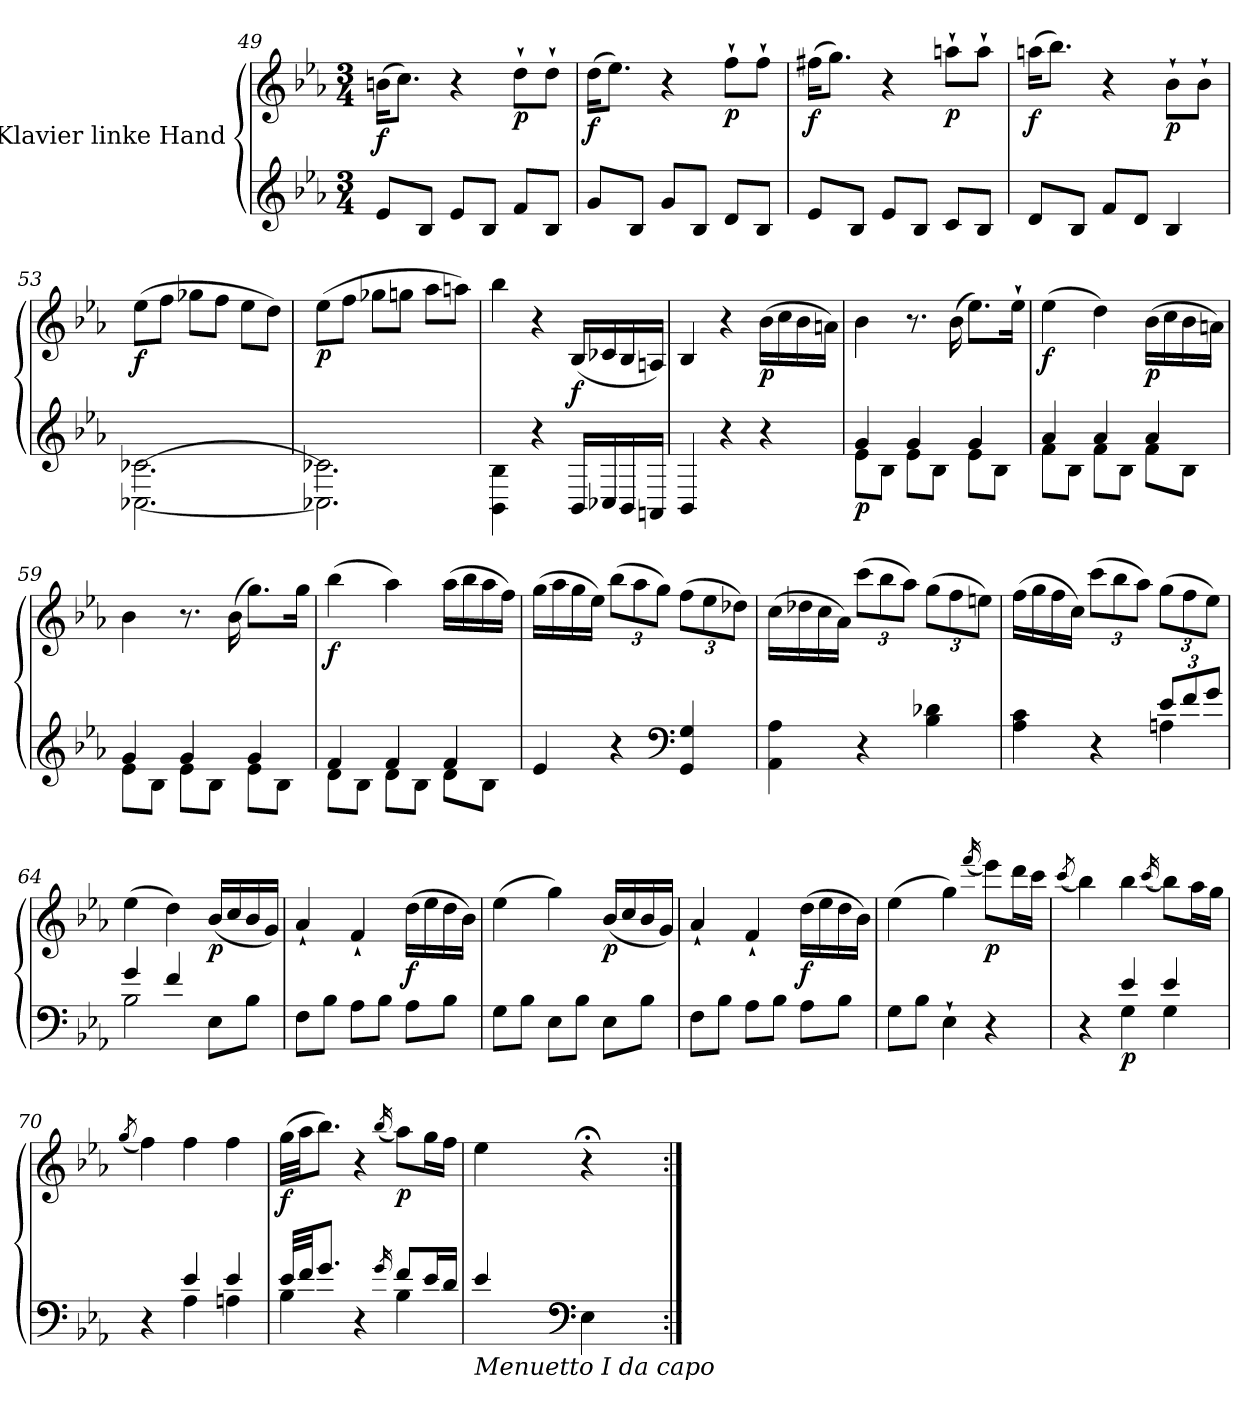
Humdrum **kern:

**kern	**kern	**dynam
*part1	*part1	*part1
*staff2	*staff1	*staff1/2
*I"Klavier linke Hand	*	*
*clefG2	*clefG2	*
*k[b-e-a-]	*k[b-e-a-]	*
*M3/4	*M3/4	*
=49	=49	=49
!	!	!LO:DY:b
8e-/L	(>16bn\KL	f
.	8.cc\J)	.
8B-/J	.	.
8e-/L	4r	.
8B-/J	.	.
!	!	!LO:DY:b
8f/L	8dd`\L	p
8B-/J	8dd`\J	.
=50	=50	=50
!	!	!LO:DY:b
8g/L	(>16dd\KL	f
.	8.ee-\J)	.
8B-/J	.	.
8g/L	4r	.
8B-/J	.	.
!	!	!LO:DY:b
8d/L	8ff`\L	p
8B-/J	8ff`\J	.
=51	=51	=51
!	!	!LO:DY:b
8e-/L	(>16ff#X\KL	f
.	8.gg\J)	.
8B-/J	.	.
8e-/L	4r	.
8B-/J	.	.
!	!	!LO:DY:b
8c/L	8aan`\L	p
8B-/J	8aa`\J	.
=52	=52	=52
!	!	!LO:DY:b
8d/L	(>16aan\KL	f
.	8.bb-\J)	.
8B-/J	.	.
8f/L	4r	.
8d/J	.	.
!	!	!LO:DY:b
4B-/	8b-`\L	p
.	8b-`\J	.
=53	=53	=53
*^	*	*
!	!	!	!LO:DY:b
[2.c-X\	[2.C-X\	(>8ee-\L	f
.	.	8ff\J	.
.	.	8gg-X\L	.
.	.	8ff\J	.
.	.	8ee-\L	.
.	.	8dd\J)	.
=54	=54	=54	=54
!	!	!	!LO:DY:b
2.c-X\]	2.C-X\]	(>8ee-\L	p
.	.	8ff\J	.
.	.	8gg-X\L	.
.	.	8ggn\J	.
.	.	8aa-\L	.
.	.	8aan\J)	.
*v	*v	*	*
=55	=55	=55
4BB-\ 4B-\	4bb-\	.
4r	4r	.
!	!	!LO:DY:b
16BB-/LL	(<16B-/LL	f
16C-X/	16c-X/	.
16BB-/	16B-/	.
16AAn/JJ	16An/JJ)	.
=56	=56	=56
4BB-/	4B-/	.
4r	4r	.
!	!	!LO:DY:b
4r	(>16b-\LL	p
.	16cc\	.
.	16b-\	.
.	16an\JJ)	.
=57	=57	=57
*^	*	*
!	!	!	!LO:DY:b=2
4g/	8e-\L	4b-\	p
.	8B-\J	.	.
4g/	8e-\L	8.r	.
.	8B-\J	.	.
.	.	(>16b-\	.
4g/	8e-\L	8.ee-\L)	.
.	8B-\J	.	.
.	.	16ee-`\Jk	.
=58	=58	=58	=58
!	!	!	!LO:DY:b
4a-/	8f\L	(>4ee-\	f
.	8B-\J	.	.
4a-/	8f\L	4dd\)	.
.	8B-\J	.	.
!	!	!	!LO:DY:b
4a-/	8f\L	(>16b-\LL	p
.	.	16cc\	.
.	8B-\J	16b-\	.
.	.	16an\JJ)	.
=59	=59	=59	=59
4g/	8e-\L	4b-\	.
.	8B-\J	.	.
4g/	8e-\L	8.r	.
.	8B-\J	.	.
.	.	(>16b-\	.
4g/	8e-\L	8.gg\L)	.
.	8B-\J	.	.
.	.	16gg\Jk	.
=60	=60	=60	=60
!	!	!	!LO:DY:b
4f/	8d\L	(>4bb-\	f
.	8B-\J	.	.
4f/	8d\L	4aa-\)	.
.	8B-\J	.	.
4f/	8d\L	(>16aa-\LL	.
.	.	16bb-\	.
.	8B-\J	16aa-\	.
.	.	16ff\JJ)	.
*v	*v	*	*
=61	=61	=61
4e-/	(>16gg\LL	.
.	16aa-\	.
.	16gg\	.
.	16ee-\JJ)	.
*	*Xbrackettup	*
4r	(>12bb-\L	.
.	12aa-\	.
.	12gg\J)	.
*clefF4	*	*
4GG/ 4G/	(>12ff\L	.
.	12ee-\	.
.	12dd-X\J)	.
=62	=62	=62
*^	*	*
4ryy	4AA-\ 4A-\	(>16cc\LL	.
.	.	16dd-X\	.
.	.	16cc\	.
.	.	16a-\JJ)	.
4r	2ryy	(>12ccc\L	.
.	.	12bb-\	.
.	.	12aa-\J)	.
4B-\ 4d-X\	.	(>12gg\L	.
.	.	12ff\	.
.	.	12een\J)	.
=63	=63	=63	=63
4A-\ 4c\	2ryy	(>16ff\LL	.
.	.	16gg\	.
.	.	16ff\	.
.	.	16cc\JJ)	.
4r	.	(>12ccc\L	.
.	.	12bb-\	.
.	.	12aa-\J)	.
*Xbrackettup	*	*	*
12e-/L	4An\	(>12gg\L	.
12f/	.	12ff\	.
12g/J	.	12ee-\J)	.
=64	=64	=64	=64
4g/	2B-\	(>4ee-\	.
4f/	.	4dd\)	.
!	!	!	!LO:DY:b
8E-\L	4ryy	(<16b-/LL	p
.	.	16cc/	.
8B-\J	.	16b-/	.
.	.	16g/JJ)	.
*v	*v	*	*
=65	=65	=65
8F\L	4a-`/	.
8B-\J	.	.
8A-\L	4f`/	.
8B-\J	.	.
!	!	!LO:DY:b
8A-\L	(>16dd\LL	f
.	16ee-\	.
8B-\J	16dd\	.
.	16b-\JJ)	.
=66	=66	=66
8G\L	(>4ee-\	.
8B-\J	.	.
8E-\L	4gg\)	.
8B-\J	.	.
!	!	!LO:DY:b
8E-\L	(<16b-/LL	p
.	16cc/	.
8B-\J	16b-/	.
.	16g/JJ)	.
=67	=67	=67
8F\L	4a-`/	.
8B-\J	.	.
8A-\L	4f`/	.
8B-\J	.	.
!	!	!LO:DY:b
8A-\L	(>16dd\LL	f
.	16ee-\	.
8B-\J	16dd\	.
.	16b-\JJ)	.
=68	=68	=68
8G\L	(>4ee-\	.
8B-\J	.	.
4E-`\	4gg\)	.
.	(<16qfff/	.
!	!	!LO:DY:b
4r	8eee-\L)	p
.	16ddd\L	.
.	16ccc\JJ	.
=69	=69	=69
.	(<8qccc/	.
*^	*	*
4r	4ryy	4bb-\)	.
!	!	!	!LO:DY:b=2
4e-/	4G\	4bb-\	p
.	.	(<16qccc/	.
4e-/	4G\	8bb-\L)	.
.	.	16aa-\L	.
.	.	16gg\JJ	.
=70	=70	=70	=70
.	.	(<8qgg/	.
4r	4ryy	4ff\)	.
4e-/	4A-\	4ff\	.
4e-/	4An\	4ff\	.
=71	=71	=71	=71
!	!	!	!LO:DY:b
32e-/LLL	4B-\	(>32gg\LLL	f
32f/JJ	.	32aa-\JJ	.
8.g/J	.	8.bb-\J)	.
4r	4ryy	4r	.
16qg/	.	(<16qbb-/	.
!	!	!	!LO:DY:b
8f/L	4B-\	8aa-\L)	p
16e-/L	.	16gg\L	.
16d/JJ	.	16ff\JJ	.
=72	=72	=72	=72
!LO:TX:b:i:t=Menuetto I da capo	!	!	!
4e-/	4ryy	4ee-\	.
*clefF4	*	*	*
4r;yy	4E-\	4r;<	.
*v	*v	*	*
=:|!	=:|!	=:|!
*-	*-	*-
